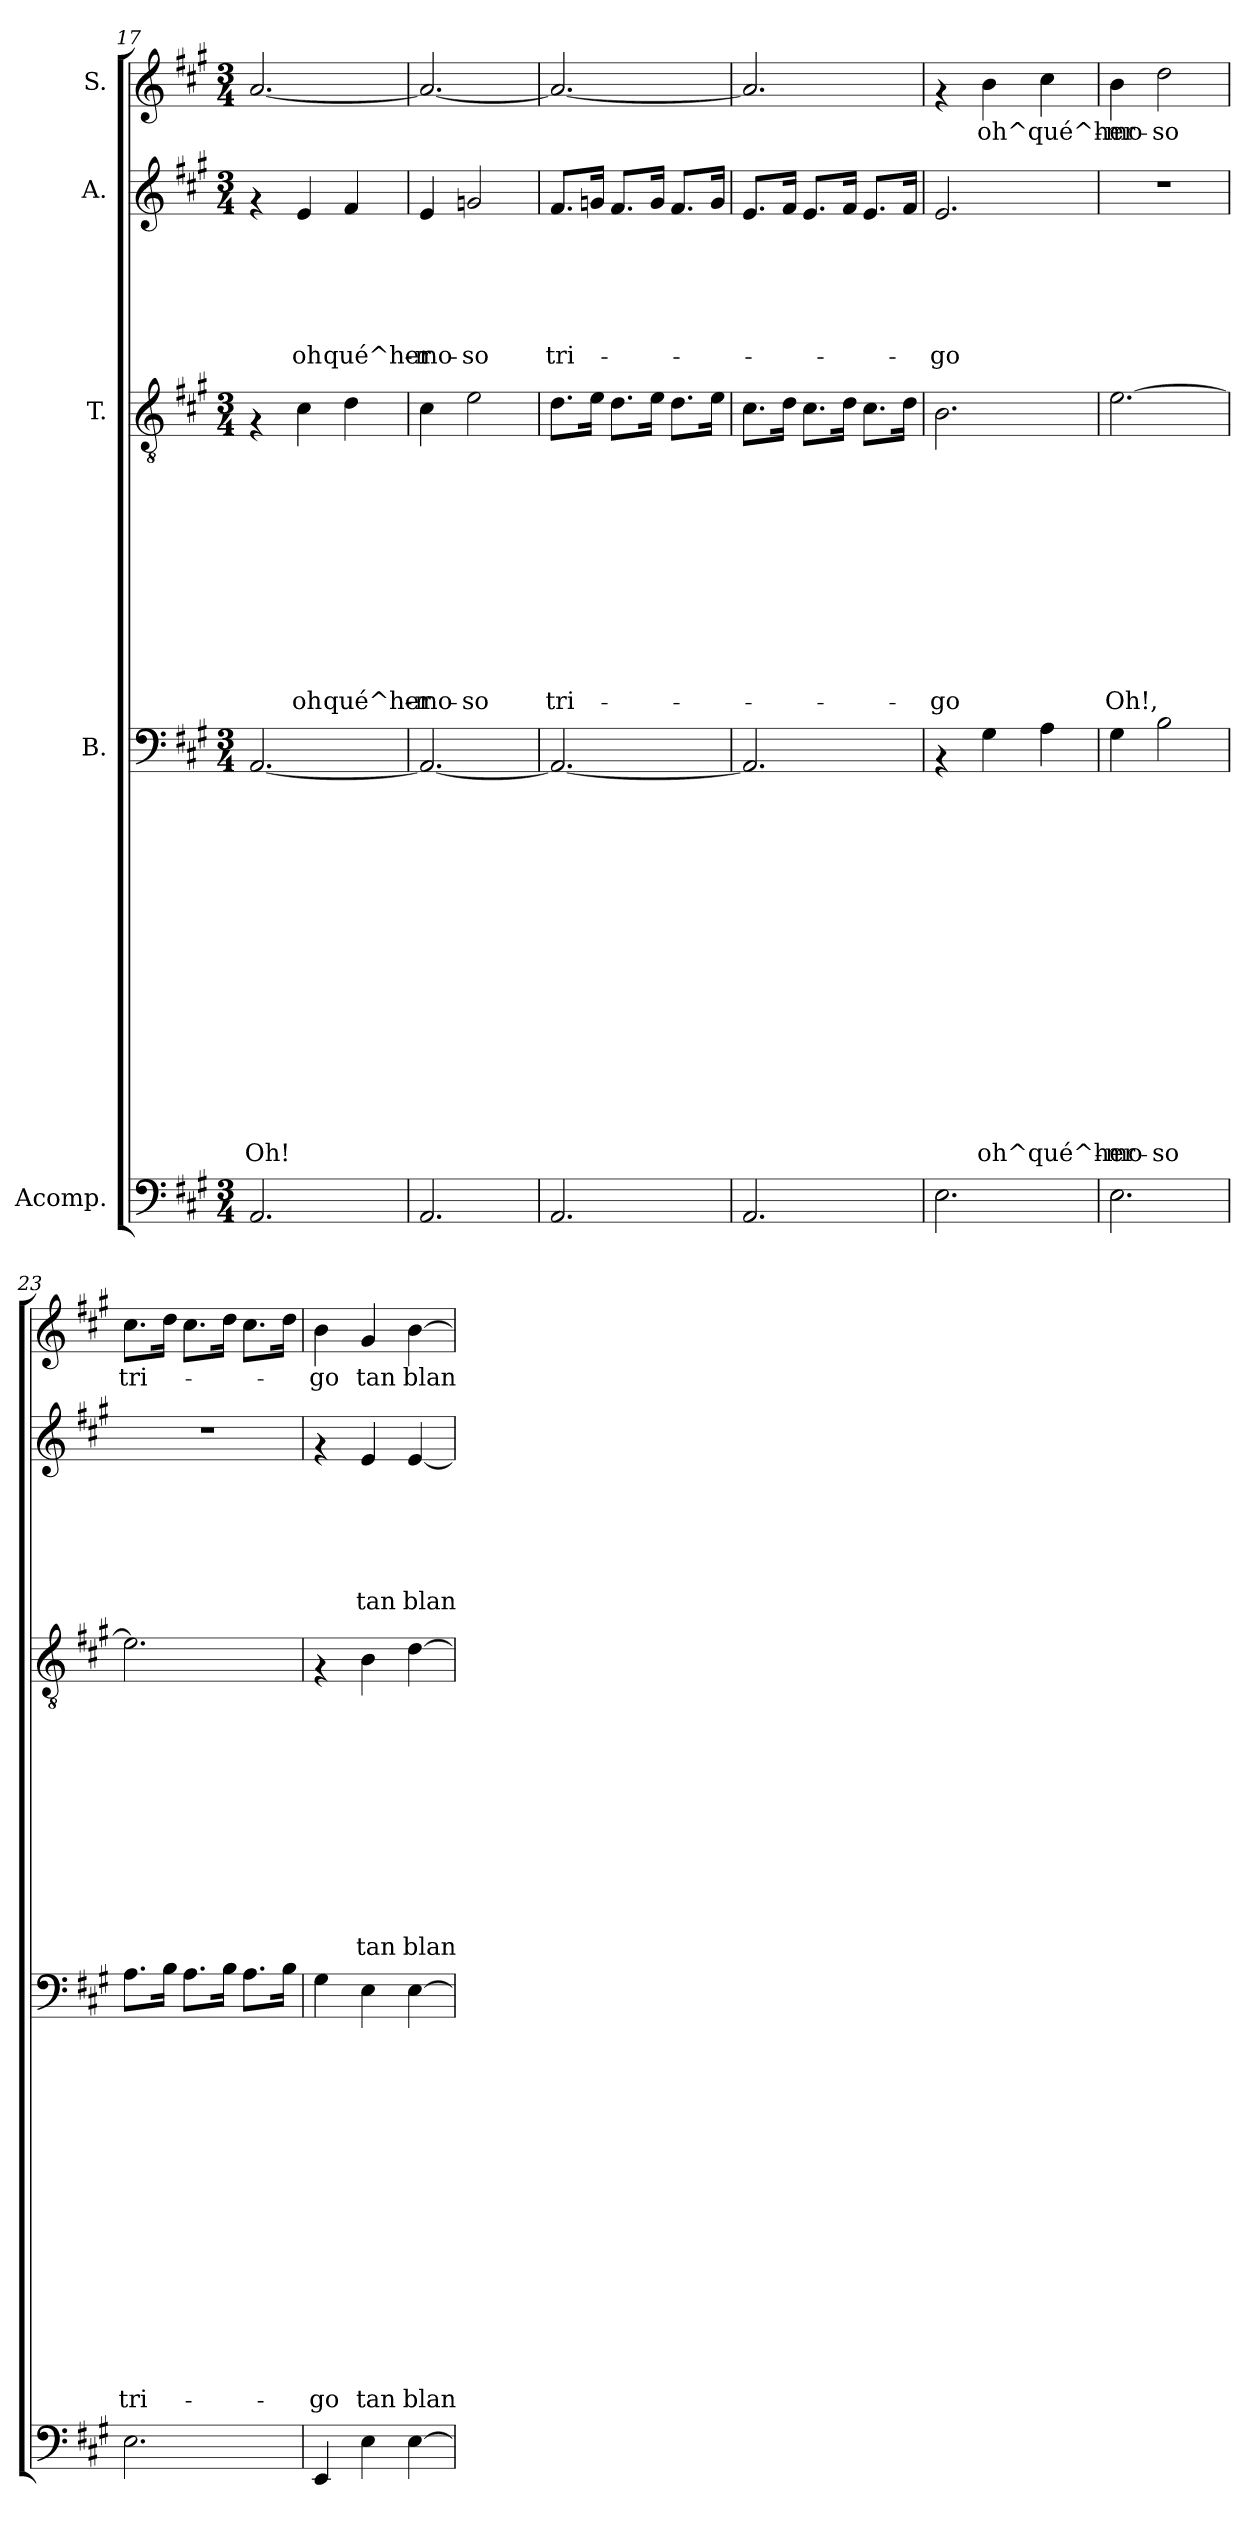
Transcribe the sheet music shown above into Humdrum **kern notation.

**kern	**kern	**text	**text	**text	**text	**text	**text	**text	**text	**text	**text	**text	**text	**text	**text	**text	**text	**kern	**text	**text	**text	**text	**text	**text	**text	**text	**text	**text	**text	**kern	**text	**text	**text	**text	**text	**text	**kern	**text
*part5	*part4	*part4	*part4	*part4	*part4	*part4	*part4	*part4	*part4	*part4	*part4	*part4	*part4	*part4	*part4	*part4	*part4	*part3	*part3	*part3	*part3	*part3	*part3	*part3	*part3	*part3	*part3	*part3	*part3	*part2	*part2	*part2	*part2	*part2	*part2	*part2	*part1	*part1
*staff5	*staff4	*staff4	*staff4	*staff4	*staff4	*staff4	*staff4	*staff4	*staff4	*staff4	*staff4	*staff4	*staff4	*staff4	*staff4	*staff4	*staff4	*staff3	*staff3	*staff3	*staff3	*staff3	*staff3	*staff3	*staff3	*staff3	*staff3	*staff3	*staff3	*staff2	*staff2	*staff2	*staff2	*staff2	*staff2	*staff2	*staff1	*staff1
*I"Acomp.	*I"B.	*	*	*	*	*	*	*	*	*	*	*	*	*	*	*	*	*I"T.	*	*	*	*	*	*	*	*	*	*	*	*I"A.	*	*	*	*	*	*	*I"S.	*
*clefF4	*clefF4	*	*	*	*	*	*	*	*	*	*	*	*	*	*	*	*	*clefGv2	*	*	*	*	*	*	*	*	*	*	*	*clefG2	*	*	*	*	*	*	*clefG2	*
*k[f#c#g#]	*k[f#c#g#]	*	*	*	*	*	*	*	*	*	*	*	*	*	*	*	*	*k[f#c#g#]	*	*	*	*	*	*	*	*	*	*	*	*k[f#c#g#]	*	*	*	*	*	*	*k[f#c#g#]	*
*A:	*A:	*	*	*	*	*	*	*	*	*	*	*	*	*	*	*	*	*A:	*	*	*	*	*	*	*	*	*	*	*	*A:	*	*	*	*	*	*	*A:	*
*M3/4	*M3/4	*	*	*	*	*	*	*	*	*	*	*	*	*	*	*	*	*M3/4	*	*	*	*	*	*	*	*	*	*	*	*M3/4	*	*	*	*	*	*	*M3/4	*
=17	=17	=17	=17	=17	=17	=17	=17	=17	=17	=17	=17	=17	=17	=17	=17	=17	=17	=17	=17	=17	=17	=17	=17	=17	=17	=17	=17	=17	=17	=17	=17	=17	=17	=17	=17	=17	=17	=17
!	!	!	!	!	!	!	!	!	!	!	!	!	!	!	!	!	!LO:LY:b	!	!	!	!	!	!	!	!	!	!	!	!	!	!	!	!	!	!	!	!	!
2.AA/	[>2.AA/	.	.	.	.	.	.	.	.	.	.	.	.	.	.	.	Oh!	4rF	.	.	.	.	.	.	.	.	.	.	.	4rf	.	.	.	.	.	.	[>2.a/	.
!	!	!	!	!	!	!	!	!	!	!	!	!	!	!	!	!	!	!	!	!	!	!	!	!	!	!	!	!	!LO:LY:b	!	!	!	!	!	!	!LO:LY:b	!	!
.	.	.	.	.	.	.	.	.	.	.	.	.	.	.	.	.	.	4c#\	.	.	.	.	.	.	.	.	.	.	oh	4e/	.	.	.	.	.	oh	.	.
!	!	!	!	!	!	!	!	!	!	!	!	!	!	!	!	!	!	!	!	!	!	!	!	!	!	!	!	!	!LO:LY:b	!	!	!	!	!	!	!LO:LY:b	!	!
.	.	.	.	.	.	.	.	.	.	.	.	.	.	.	.	.	.	4d\	.	.	.	.	.	.	.	.	.	.	qué^her-	4f#/	.	.	.	.	.	qué^her-	.	.
=18	=18	=18	=18	=18	=18	=18	=18	=18	=18	=18	=18	=18	=18	=18	=18	=18	=18	=18	=18	=18	=18	=18	=18	=18	=18	=18	=18	=18	=18	=18	=18	=18	=18	=18	=18	=18	=18	=18
!	!	!	!	!	!	!	!	!	!	!	!	!	!	!	!	!	!	!	!	!	!	!	!	!	!	!	!	!	!LO:LY:b	!	!	!	!	!	!	!LO:LY:b	!	!
2.AA/	2.AA/_	.	.	.	.	.	.	.	.	.	.	.	.	.	.	.	.	4c#\	.	.	.	.	.	.	.	.	.	.	-mo-	4e/	.	.	.	.	.	-mo-	2.a/_	.
!	!	!	!	!	!	!	!	!	!	!	!	!	!	!	!	!	!	!	!	!	!	!	!	!	!	!	!	!	!LO:LY:b	!	!	!	!	!	!	!LO:LY:b	!	!
.	.	.	.	.	.	.	.	.	.	.	.	.	.	.	.	.	.	2e\	.	.	.	.	.	.	.	.	.	.	-so	2gn/	.	.	.	.	.	-so	.	.
=19	=19	=19	=19	=19	=19	=19	=19	=19	=19	=19	=19	=19	=19	=19	=19	=19	=19	=19	=19	=19	=19	=19	=19	=19	=19	=19	=19	=19	=19	=19	=19	=19	=19	=19	=19	=19	=19	=19
!	!	!	!	!	!	!	!	!	!	!	!	!	!	!	!	!	!	!	!	!	!	!	!	!	!	!	!	!	!LO:LY:b	!	!	!	!	!	!	!LO:LY:b	!	!
2.AA/	2.AA/_	.	.	.	.	.	.	.	.	.	.	.	.	.	.	.	.	8.d\L	.	.	.	.	.	.	.	.	.	.	tri-	8.f#/L	.	.	.	.	.	tri-	2.a/_	.
.	.	.	.	.	.	.	.	.	.	.	.	.	.	.	.	.	.	16e\Jk	.	.	.	.	.	.	.	.	.	.	.	16gn/Jk	.	.	.	.	.	.	.	.
.	.	.	.	.	.	.	.	.	.	.	.	.	.	.	.	.	.	8.d\L	.	.	.	.	.	.	.	.	.	.	.	8.f#/L	.	.	.	.	.	.	.	.
.	.	.	.	.	.	.	.	.	.	.	.	.	.	.	.	.	.	16e\Jk	.	.	.	.	.	.	.	.	.	.	.	16g/Jk	.	.	.	.	.	.	.	.
.	.	.	.	.	.	.	.	.	.	.	.	.	.	.	.	.	.	8.d\L	.	.	.	.	.	.	.	.	.	.	.	8.f#/L	.	.	.	.	.	.	.	.
.	.	.	.	.	.	.	.	.	.	.	.	.	.	.	.	.	.	16e\Jk	.	.	.	.	.	.	.	.	.	.	.	16g/Jk	.	.	.	.	.	.	.	.
=20	=20	=20	=20	=20	=20	=20	=20	=20	=20	=20	=20	=20	=20	=20	=20	=20	=20	=20	=20	=20	=20	=20	=20	=20	=20	=20	=20	=20	=20	=20	=20	=20	=20	=20	=20	=20	=20	=20
2.AA/	2.AA/]	.	.	.	.	.	.	.	.	.	.	.	.	.	.	.	.	8.c#\L	.	.	.	.	.	.	.	.	.	.	.	8.e/L	.	.	.	.	.	.	2.a/]	.
.	.	.	.	.	.	.	.	.	.	.	.	.	.	.	.	.	.	16d\Jk	.	.	.	.	.	.	.	.	.	.	.	16f#/Jk	.	.	.	.	.	.	.	.
.	.	.	.	.	.	.	.	.	.	.	.	.	.	.	.	.	.	8.c#\L	.	.	.	.	.	.	.	.	.	.	.	8.e/L	.	.	.	.	.	.	.	.
.	.	.	.	.	.	.	.	.	.	.	.	.	.	.	.	.	.	16d\Jk	.	.	.	.	.	.	.	.	.	.	.	16f#/Jk	.	.	.	.	.	.	.	.
.	.	.	.	.	.	.	.	.	.	.	.	.	.	.	.	.	.	8.c#\L	.	.	.	.	.	.	.	.	.	.	.	8.e/L	.	.	.	.	.	.	.	.
.	.	.	.	.	.	.	.	.	.	.	.	.	.	.	.	.	.	16d\Jk	.	.	.	.	.	.	.	.	.	.	.	16f#/Jk	.	.	.	.	.	.	.	.
!!LO:LB:g=z
=21	=21	=21	=21	=21	=21	=21	=21	=21	=21	=21	=21	=21	=21	=21	=21	=21	=21	=21	=21	=21	=21	=21	=21	=21	=21	=21	=21	=21	=21	=21	=21	=21	=21	=21	=21	=21	=21	=21
!	!	!	!	!	!	!	!	!	!	!	!	!	!	!	!	!	!	!	!	!	!	!	!	!	!	!	!	!	!LO:LY:b	!	!	!	!	!	!	!LO:LY:b	!	!
2.E\	4rAA	.	.	.	.	.	.	.	.	.	.	.	.	.	.	.	.	2.B\	.	.	.	.	.	.	.	.	.	.	-go	2.e/	.	.	.	.	.	-go	4rf	.
!	!	!	!	!	!	!	!	!	!	!	!	!	!	!	!	!	!LO:LY:b	!	!	!	!	!	!	!	!	!	!	!	!	!	!	!	!	!	!	!	!	!LO:LY:b
.	4G#\	.	.	.	.	.	.	.	.	.	.	.	.	.	.	.	oh^qué^her-	.	.	.	.	.	.	.	.	.	.	.	.	.	.	.	.	.	.	.	4b\	oh^qué^her-
.	4A\	.	.	.	.	.	.	.	.	.	.	.	.	.	.	.	.	.	.	.	.	.	.	.	.	.	.	.	.	.	.	.	.	.	.	.	4cc#\	.
=22	=22	=22	=22	=22	=22	=22	=22	=22	=22	=22	=22	=22	=22	=22	=22	=22	=22	=22	=22	=22	=22	=22	=22	=22	=22	=22	=22	=22	=22	=22	=22	=22	=22	=22	=22	=22	=22	=22
!	!	!	!	!	!	!	!	!	!	!	!	!	!	!	!	!	!LO:LY:b	!	!	!	!	!	!	!	!	!	!	!	!LO:LY:b	!	!	!	!	!	!	!	!	!LO:LY:b
2.E\	4G#\	.	.	.	.	.	.	.	.	.	.	.	.	.	.	.	-mo-	[>2.e\	.	.	.	.	.	.	.	.	.	.	Oh!,	2.r	.	.	.	.	.	.	4b\	-mo-
!	!	!	!	!	!	!	!	!	!	!	!	!	!	!	!	!	!LO:LY:b	!	!	!	!	!	!	!	!	!	!	!	!	!	!	!	!	!	!	!	!	!LO:LY:b
.	2B\	.	.	.	.	.	.	.	.	.	.	.	.	.	.	.	-so	.	.	.	.	.	.	.	.	.	.	.	.	.	.	.	.	.	.	.	2dd\	-so
=23	=23	=23	=23	=23	=23	=23	=23	=23	=23	=23	=23	=23	=23	=23	=23	=23	=23	=23	=23	=23	=23	=23	=23	=23	=23	=23	=23	=23	=23	=23	=23	=23	=23	=23	=23	=23	=23	=23
!	!	!	!	!	!	!	!	!	!	!	!	!	!	!	!	!	!LO:LY:b	!	!	!	!	!	!	!	!	!	!	!	!	!	!	!	!	!	!	!	!	!LO:LY:b
2.E\	8.A\L	.	.	.	.	.	.	.	.	.	.	.	.	.	.	.	tri-	2.e\]	.	.	.	.	.	.	.	.	.	.	.	2.r	.	.	.	.	.	.	8.cc#\L	tri-
.	16B\Jk	.	.	.	.	.	.	.	.	.	.	.	.	.	.	.	.	.	.	.	.	.	.	.	.	.	.	.	.	.	.	.	.	.	.	.	16dd\Jk	.
.	8.A\L	.	.	.	.	.	.	.	.	.	.	.	.	.	.	.	.	.	.	.	.	.	.	.	.	.	.	.	.	.	.	.	.	.	.	.	8.cc#\L	.
.	16B\Jk	.	.	.	.	.	.	.	.	.	.	.	.	.	.	.	.	.	.	.	.	.	.	.	.	.	.	.	.	.	.	.	.	.	.	.	16dd\Jk	.
.	8.A\L	.	.	.	.	.	.	.	.	.	.	.	.	.	.	.	.	.	.	.	.	.	.	.	.	.	.	.	.	.	.	.	.	.	.	.	8.cc#\L	.
.	16B\Jk	.	.	.	.	.	.	.	.	.	.	.	.	.	.	.	.	.	.	.	.	.	.	.	.	.	.	.	.	.	.	.	.	.	.	.	16dd\Jk	.
=24	=24	=24	=24	=24	=24	=24	=24	=24	=24	=24	=24	=24	=24	=24	=24	=24	=24	=24	=24	=24	=24	=24	=24	=24	=24	=24	=24	=24	=24	=24	=24	=24	=24	=24	=24	=24	=24	=24
!	!	!	!	!	!	!	!	!	!	!	!	!	!	!	!	!	!LO:LY:b	!	!	!	!	!	!	!	!	!	!	!	!	!	!	!	!	!	!	!	!	!LO:LY:b
4EE/	4G#\	.	.	.	.	.	.	.	.	.	.	.	.	.	.	.	-go	4rF	.	.	.	.	.	.	.	.	.	.	.	4rf	.	.	.	.	.	.	4b\	-go
!	!	!	!	!	!	!	!	!	!	!	!	!	!	!	!	!	!LO:LY:b	!	!	!	!	!	!	!	!	!	!	!	!LO:LY:b	!	!	!	!	!	!	!LO:LY:b	!	!LO:LY:b
4E\	4E\	.	.	.	.	.	.	.	.	.	.	.	.	.	.	.	tan	4B\	.	.	.	.	.	.	.	.	.	.	tan	4e/	.	.	.	.	.	tan	4g#/	tan
!	!	!	!	!	!	!	!	!	!	!	!	!	!	!	!	!	!LO:LY:b	!	!	!	!	!	!	!	!	!	!	!	!LO:LY:b	!	!	!	!	!	!	!LO:LY:b	!	!LO:LY:b
[>4E\	[>4E\	.	.	.	.	.	.	.	.	.	.	.	.	.	.	.	blan-	[>4d\	.	.	.	.	.	.	.	.	.	.	blan-	[>4e/	.	.	.	.	.	blan-	[>4b\	blan-
=	=	=	=	=	=	=	=	=	=	=	=	=	=	=	=	=	=	=	=	=	=	=	=	=	=	=	=	=	=	=	=	=	=	=	=	=	=	=
*-	*-	*-	*-	*-	*-	*-	*-	*-	*-	*-	*-	*-	*-	*-	*-	*-	*-	*-	*-	*-	*-	*-	*-	*-	*-	*-	*-	*-	*-	*-	*-	*-	*-	*-	*-	*-	*-	*-
